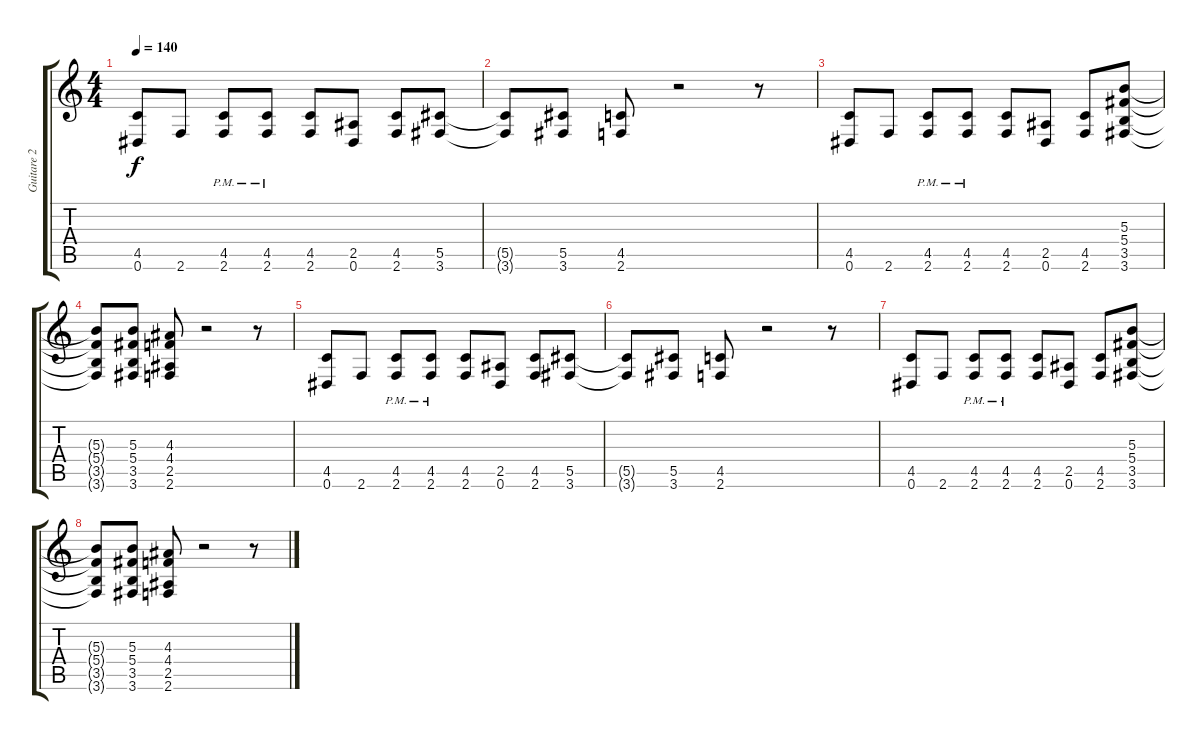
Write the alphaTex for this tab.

\track ("Guitare 2 (rythmique)" "Guitare 2 ") {instrument overdrivenguitar}
\staff {score tabs}
\tuning (Eb4 Bb3 Gb3 Db3 Ab2 Eb2) {hide}
\ts (4 4)
\tempo 140
\clef g2
\ks c
(4.5 0.6).8{dy f} 2.6.8 (4.5{pm} 2.6{pm}).8 (4.5{pm} 2.6{pm}).8 (4.5 2.6).8 (2.5 0.6).8 (4.5 2.6).8 (5.5 3.6).8 |
(5.5{t} 3.6{t}).8 (5.5 3.6).8 (4.5 2.6).8 r.2 r.8 |
(4.5 0.6).8 2.6.8 (4.5{pm} 2.6{pm}).8 (4.5{pm} 2.6{pm}).8 (4.5 2.6).8 (2.5 0.6).8 (4.5 2.6).8 (5.3 5.4 3.5 3.6).8 |
(5.3{t} 5.4{t} 3.5{t} 3.6{t}).8 (5.3 5.4 3.5 3.6).8 (4.3 4.4 2.5 2.6).8 r.2 r.8 |
(4.5 0.6).8 2.6.8 (4.5{pm} 2.6{pm}).8 (4.5{pm} 2.6{pm}).8 (4.5 2.6).8 (2.5 0.6).8 (4.5 2.6).8 (5.5 3.6).8 |
(5.5{t} 3.6{t}).8 (5.5 3.6).8 (4.5 2.6).8 r.2 r.8 |
(4.5 0.6).8 2.6.8 (4.5{pm} 2.6{pm}).8 (4.5{pm} 2.6{pm}).8 (4.5 2.6).8 (2.5 0.6).8 (4.5 2.6).8 (5.3 5.4 3.5 3.6).8 |
(5.3{t} 5.4{t} 3.5{t} 3.6{t}).8 (5.3 5.4 3.5 3.6).8 (4.3 4.4 2.5 2.6).8 r.2 r.8
